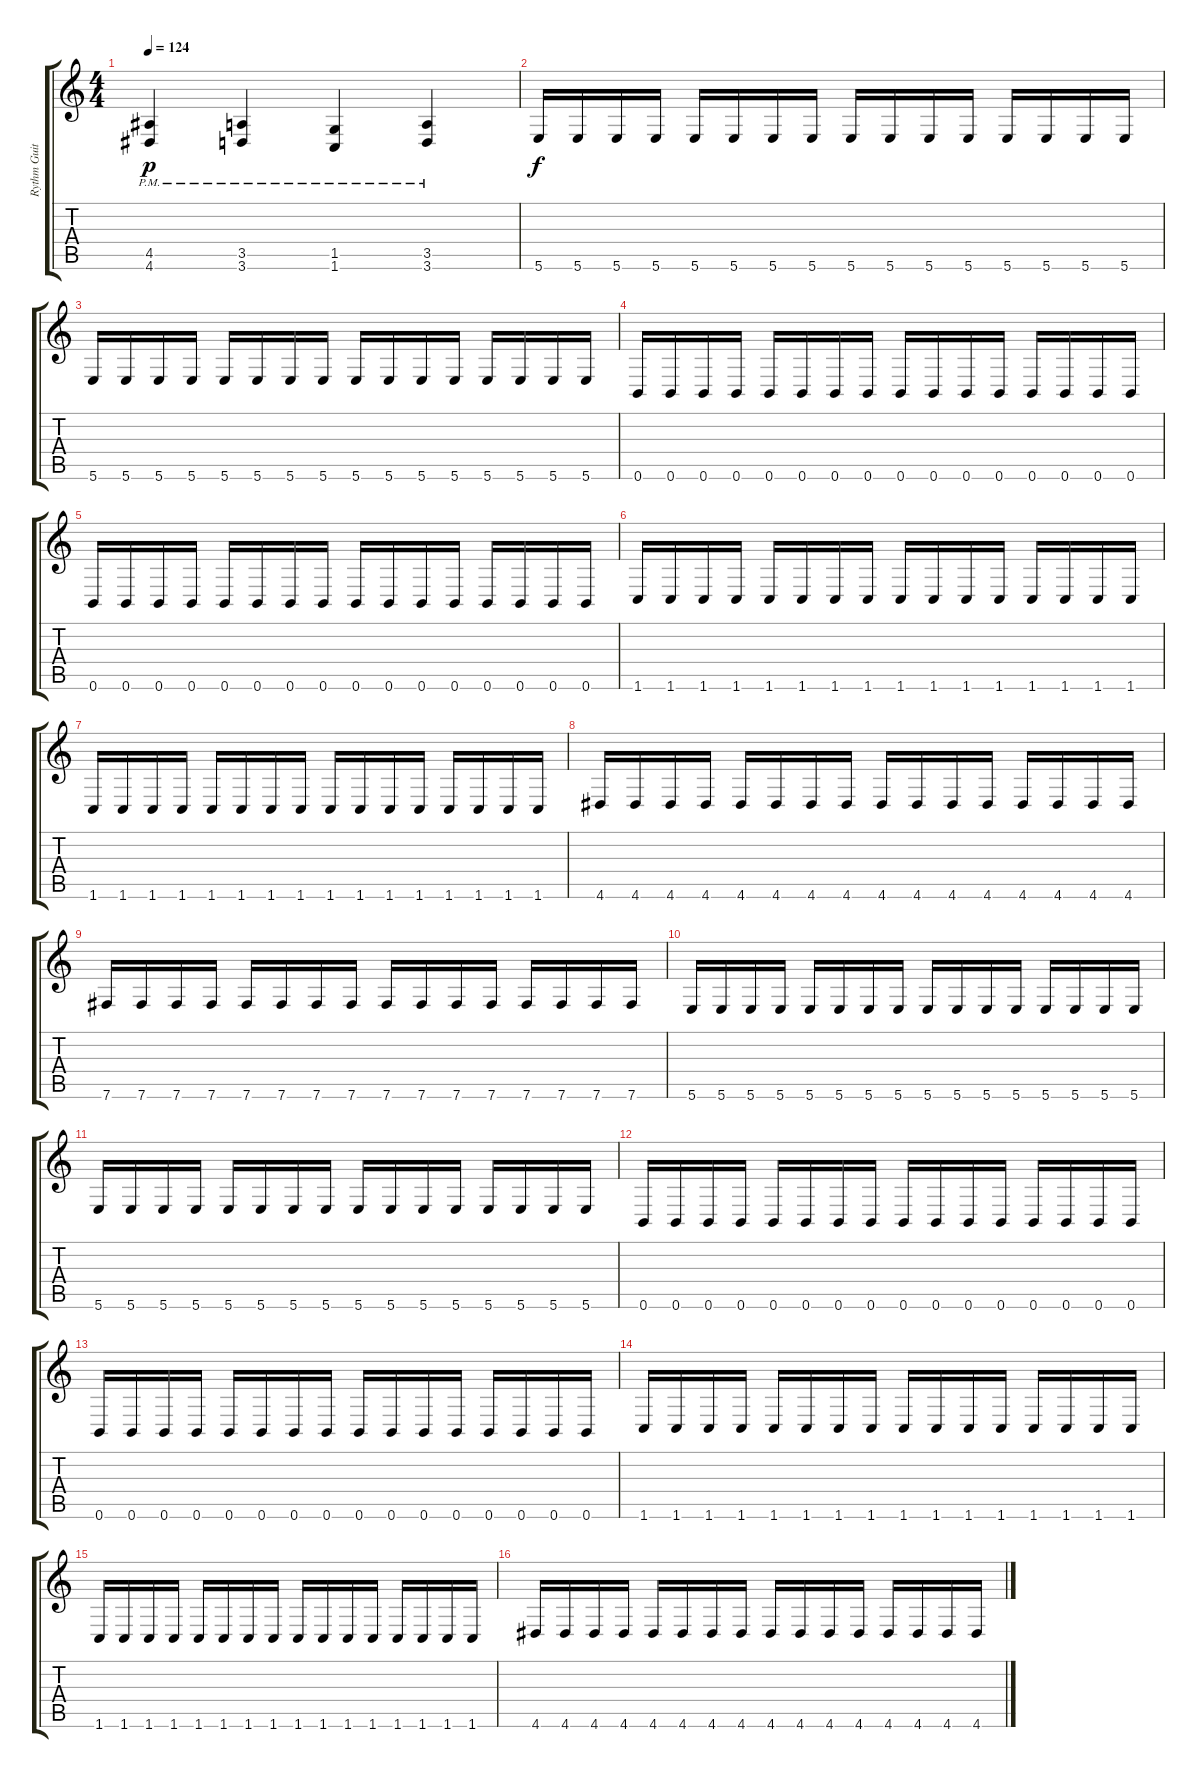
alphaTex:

\track ("Rythm Guitar" "Rythm Guit") {instrument distortionguitar}
\staff {score tabs}
\tuning (Db4 Ab3 E3 B2 Gb2 B1) {hide}
\ts (4 4)
\tempo 124
\clef g2
\ks c
(4.5{pm} 4.6{pm}).4{dy p} (3.5{pm} 3.6{pm}).4 (1.5{pm} 1.6{pm}).4 (3.5{pm} 3.6{pm}).4 |
5.6.16{dy f} 5.6.16 5.6.16 5.6.16 5.6.16 5.6.16 5.6.16 5.6.16 5.6.16 5.6.16 5.6.16 5.6.16 5.6.16 5.6.16 5.6.16 5.6.16 |
5.6.16 5.6.16 5.6.16 5.6.16 5.6.16 5.6.16 5.6.16 5.6.16 5.6.16 5.6.16 5.6.16 5.6.16 5.6.16 5.6.16 5.6.16 5.6.16 |
0.6.16 0.6.16 0.6.16 0.6.16 0.6.16 0.6.16 0.6.16 0.6.16 0.6.16 0.6.16 0.6.16 0.6.16 0.6.16 0.6.16 0.6.16 0.6.16 |
0.6.16 0.6.16 0.6.16 0.6.16 0.6.16 0.6.16 0.6.16 0.6.16 0.6.16 0.6.16 0.6.16 0.6.16 0.6.16 0.6.16 0.6.16 0.6.16 |
1.6.16 1.6.16 1.6.16 1.6.16 1.6.16 1.6.16 1.6.16 1.6.16 1.6.16 1.6.16 1.6.16 1.6.16 1.6.16 1.6.16 1.6.16 1.6.16 |
1.6.16 1.6.16 1.6.16 1.6.16 1.6.16 1.6.16 1.6.16 1.6.16 1.6.16 1.6.16 1.6.16 1.6.16 1.6.16 1.6.16 1.6.16 1.6.16 |
4.6.16 4.6.16 4.6.16 4.6.16 4.6.16 4.6.16 4.6.16 4.6.16 4.6.16 4.6.16 4.6.16 4.6.16 4.6.16 4.6.16 4.6.16 4.6.16 |
7.6.16 7.6.16 7.6.16 7.6.16 7.6.16 7.6.16 7.6.16 7.6.16 7.6.16 7.6.16 7.6.16 7.6.16 7.6.16 7.6.16 7.6.16 7.6.16 |
5.6.16 5.6.16 5.6.16 5.6.16 5.6.16 5.6.16 5.6.16 5.6.16 5.6.16 5.6.16 5.6.16 5.6.16 5.6.16 5.6.16 5.6.16 5.6.16 |
5.6.16 5.6.16 5.6.16 5.6.16 5.6.16 5.6.16 5.6.16 5.6.16 5.6.16 5.6.16 5.6.16 5.6.16 5.6.16 5.6.16 5.6.16 5.6.16 |
0.6.16 0.6.16 0.6.16 0.6.16 0.6.16 0.6.16 0.6.16 0.6.16 0.6.16 0.6.16 0.6.16 0.6.16 0.6.16 0.6.16 0.6.16 0.6.16 |
0.6.16 0.6.16 0.6.16 0.6.16 0.6.16 0.6.16 0.6.16 0.6.16 0.6.16 0.6.16 0.6.16 0.6.16 0.6.16 0.6.16 0.6.16 0.6.16 |
1.6.16 1.6.16 1.6.16 1.6.16 1.6.16 1.6.16 1.6.16 1.6.16 1.6.16 1.6.16 1.6.16 1.6.16 1.6.16 1.6.16 1.6.16 1.6.16 |
1.6.16 1.6.16 1.6.16 1.6.16 1.6.16 1.6.16 1.6.16 1.6.16 1.6.16 1.6.16 1.6.16 1.6.16 1.6.16 1.6.16 1.6.16 1.6.16 |
4.6.16 4.6.16 4.6.16 4.6.16 4.6.16 4.6.16 4.6.16 4.6.16 4.6.16 4.6.16 4.6.16 4.6.16 4.6.16 4.6.16 4.6.16 4.6.16
